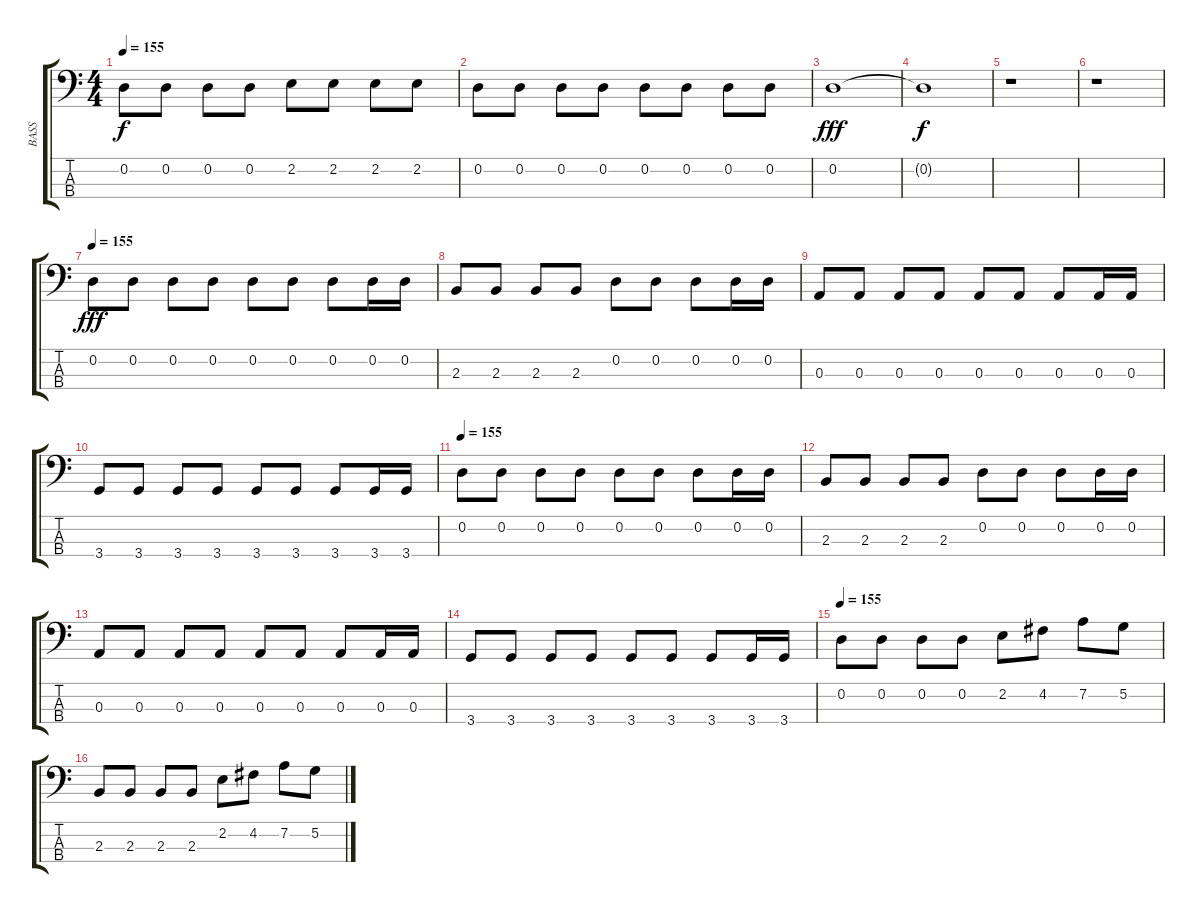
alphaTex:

\track ("BASS" "BASS") {instrument electricbasspick}
\staff {score tabs}
\tuning (G2 D2 A1 E1) {hide}
\ts (4 4)
\tempo 155
\clef f4
\ks c
0.2.8{dy f} 0.2.8 0.2.8 0.2.8 2.2.8 2.2.8 2.2.8 2.2.8 |
0.2.8 0.2.8 0.2.8 0.2.8 0.2.8 0.2.8 0.2.8 0.2.8 |
0.2.1{dy fff} |
0.2{t}.1{dy f} |
r.1 |
r.1 |
\tempo 155
0.2.8{dy fff} 0.2.8 0.2.8 0.2.8 0.2.8 0.2.8 0.2.8 0.2.16 0.2.16 |
2.3.8 2.3.8 2.3.8 2.3.8 0.2.8 0.2.8 0.2.8 0.2.16 0.2.16 |
0.3.8 0.3.8 0.3.8 0.3.8 0.3.8 0.3.8 0.3.8 0.3.16 0.3.16 |
3.4.8 3.4.8 3.4.8 3.4.8 3.4.8 3.4.8 3.4.8 3.4.16 3.4.16 |
\tempo 155
0.2.8 0.2.8 0.2.8 0.2.8 0.2.8 0.2.8 0.2.8 0.2.16 0.2.16 |
2.3.8 2.3.8 2.3.8 2.3.8 0.2.8 0.2.8 0.2.8 0.2.16 0.2.16 |
0.3.8 0.3.8 0.3.8 0.3.8 0.3.8 0.3.8 0.3.8 0.3.16 0.3.16 |
3.4.8 3.4.8 3.4.8 3.4.8 3.4.8 3.4.8 3.4.8 3.4.16 3.4.16 |
\tempo 155
0.2.8 0.2.8 0.2.8 0.2.8 2.2.8 4.2.8 7.2.8 5.2.8 |
2.3.8 2.3.8 2.3.8 2.3.8 2.2.8 4.2.8 7.2.8 5.2.8
